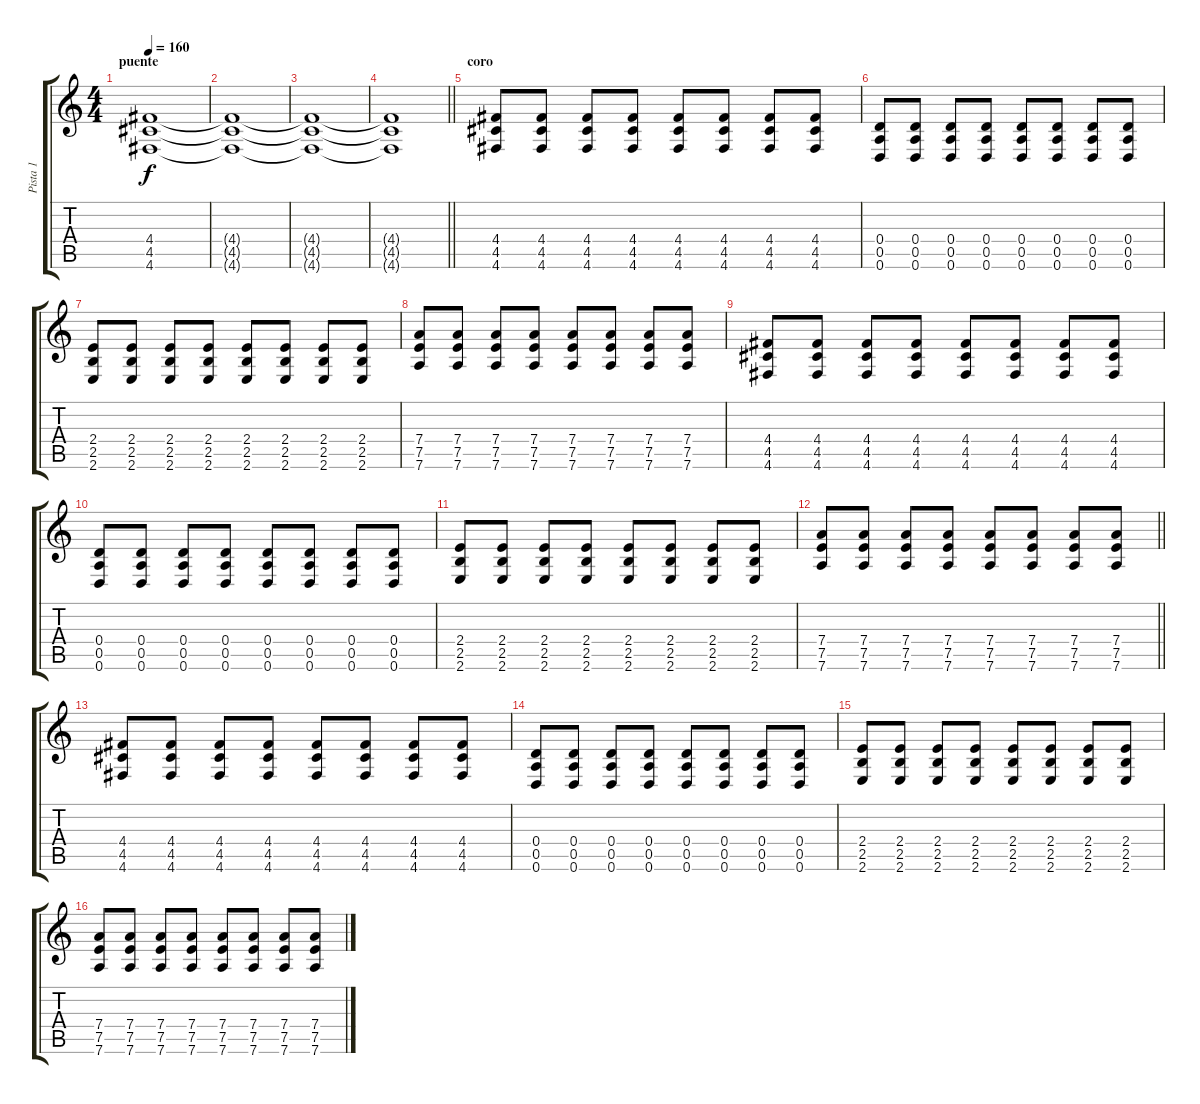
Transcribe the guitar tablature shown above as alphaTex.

\track ("Pista 1" "Pista 1") {instrument distortionguitar}
\staff {score tabs}
\tuning (E4 B3 G3 D3 A2 D2) {hide}
\ts (4 4)
\section ("" "puente")
\tempo 160
\clef g2
\ks c
(4.4 4.5 4.6).1{dy f instrument distortionguitar} |
(4.4{t} 4.5{t} 4.6{t}).1 |
(4.4{t} 4.5{t} 4.6{t}).1 |
\barLineRight lightlight
(4.4{t} 4.5{t} 4.6{t}).1 |
\section ("" "coro")
(4.4 4.5 4.6).8 (4.4 4.5 4.6).8 (4.4 4.5 4.6).8 (4.4 4.5 4.6).8 (4.4 4.5 4.6).8 (4.4 4.5 4.6).8 (4.4 4.5 4.6).8 (4.4 4.5 4.6).8 |
(0.4 0.5 0.6).8 (0.4 0.5 0.6).8 (0.4 0.5 0.6).8 (0.4 0.5 0.6).8 (0.4 0.5 0.6).8 (0.4 0.5 0.6).8 (0.4 0.5 0.6).8 (0.4 0.5 0.6).8 |
(2.4 2.5 2.6).8 (2.4 2.5 2.6).8 (2.4 2.5 2.6).8 (2.4 2.5 2.6).8 (2.4 2.5 2.6).8 (2.4 2.5 2.6).8 (2.4 2.5 2.6).8 (2.4 2.5 2.6).8 |
(7.4 7.5 7.6).8 (7.4 7.5 7.6).8 (7.4 7.5 7.6).8 (7.4 7.5 7.6).8 (7.4 7.5 7.6).8 (7.4 7.5 7.6).8 (7.4 7.5 7.6).8 (7.4 7.5 7.6).8 |
(4.4 4.5 4.6).8 (4.4 4.5 4.6).8 (4.4 4.5 4.6).8 (4.4 4.5 4.6).8 (4.4 4.5 4.6).8 (4.4 4.5 4.6).8 (4.4 4.5 4.6).8 (4.4 4.5 4.6).8 |
(0.4 0.5 0.6).8 (0.4 0.5 0.6).8 (0.4 0.5 0.6).8 (0.4 0.5 0.6).8 (0.4 0.5 0.6).8 (0.4 0.5 0.6).8 (0.4 0.5 0.6).8 (0.4 0.5 0.6).8 |
(2.4 2.5 2.6).8 (2.4 2.5 2.6).8 (2.4 2.5 2.6).8 (2.4 2.5 2.6).8 (2.4 2.5 2.6).8 (2.4 2.5 2.6).8 (2.4 2.5 2.6).8 (2.4 2.5 2.6).8 |
\barLineRight lightlight
(7.4 7.5 7.6).8 (7.4 7.5 7.6).8 (7.4 7.5 7.6).8 (7.4 7.5 7.6).8 (7.4 7.5 7.6).8 (7.4 7.5 7.6).8 (7.4 7.5 7.6).8 (7.4 7.5 7.6).8 |
(4.4 4.5 4.6).8 (4.4 4.5 4.6).8 (4.4 4.5 4.6).8 (4.4 4.5 4.6).8 (4.4 4.5 4.6).8 (4.4 4.5 4.6).8 (4.4 4.5 4.6).8 (4.4 4.5 4.6).8 |
(0.4 0.5 0.6).8 (0.4 0.5 0.6).8 (0.4 0.5 0.6).8 (0.4 0.5 0.6).8 (0.4 0.5 0.6).8 (0.4 0.5 0.6).8 (0.4 0.5 0.6).8 (0.4 0.5 0.6).8 |
(2.4 2.5 2.6).8 (2.4 2.5 2.6).8 (2.4 2.5 2.6).8 (2.4 2.5 2.6).8 (2.4 2.5 2.6).8 (2.4 2.5 2.6).8 (2.4 2.5 2.6).8 (2.4 2.5 2.6).8 |
(7.4 7.5 7.6).8 (7.4 7.5 7.6).8 (7.4 7.5 7.6).8 (7.4 7.5 7.6).8 (7.4 7.5 7.6).8 (7.4 7.5 7.6).8 (7.4 7.5 7.6).8 (7.4 7.5 7.6).8
